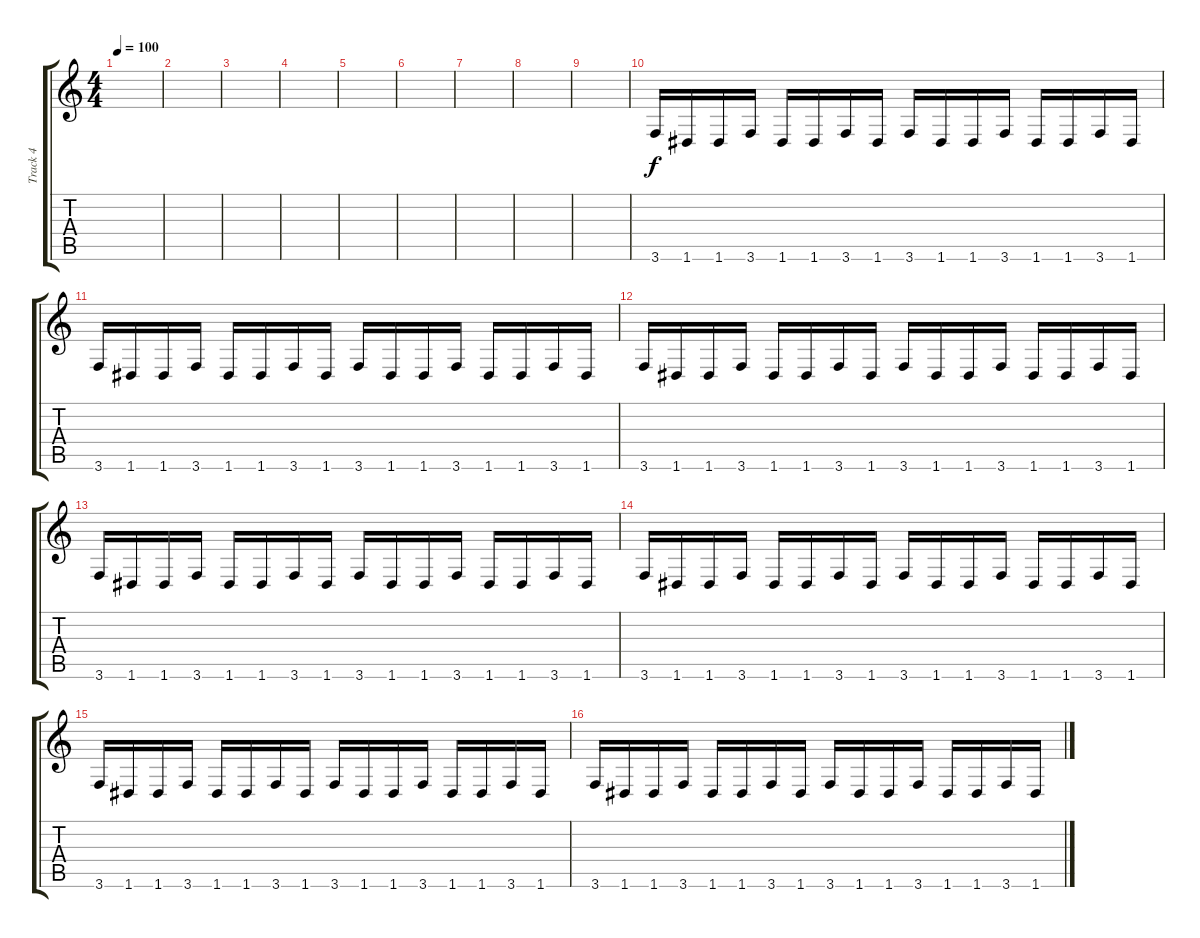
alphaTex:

\track ("Track 4" "Track 4") {instrument overdrivenguitar}
\staff {score tabs}
\tuning (D4 A3 F3 C3 G2 D2) {hide}
\ts (4 4)
\tempo 100
\clef g2
\ks c
|
|
|
|
|
|
|
|
|
3.6.16{volume 10 instrument overdrivenguitar} 1.6.16 1.6.16 3.6.16 1.6.16 1.6.16 3.6.16 1.6.16 3.6.16 1.6.16 1.6.16 3.6.16 1.6.16 1.6.16 3.6.16 1.6.16 |
3.6.16 1.6.16 1.6.16 3.6.16 1.6.16 1.6.16 3.6.16 1.6.16 3.6.16 1.6.16 1.6.16 3.6.16 1.6.16 1.6.16 3.6.16 1.6.16 |
3.6.16 1.6.16 1.6.16 3.6.16 1.6.16 1.6.16 3.6.16 1.6.16 3.6.16 1.6.16 1.6.16 3.6.16 1.6.16 1.6.16 3.6.16 1.6.16 |
3.6.16 1.6.16 1.6.16 3.6.16 1.6.16 1.6.16 3.6.16 1.6.16 3.6.16 1.6.16 1.6.16 3.6.16 1.6.16 1.6.16 3.6.16 1.6.16 |
3.6.16 1.6.16 1.6.16 3.6.16 1.6.16 1.6.16 3.6.16 1.6.16 3.6.16 1.6.16 1.6.16 3.6.16 1.6.16 1.6.16 3.6.16 1.6.16 |
3.6.16 1.6.16 1.6.16 3.6.16 1.6.16 1.6.16 3.6.16 1.6.16 3.6.16 1.6.16 1.6.16 3.6.16 1.6.16 1.6.16 3.6.16 1.6.16 |
3.6.16 1.6.16 1.6.16 3.6.16 1.6.16 1.6.16 3.6.16 1.6.16 3.6.16 1.6.16 1.6.16 3.6.16 1.6.16 1.6.16 3.6.16 1.6.16
